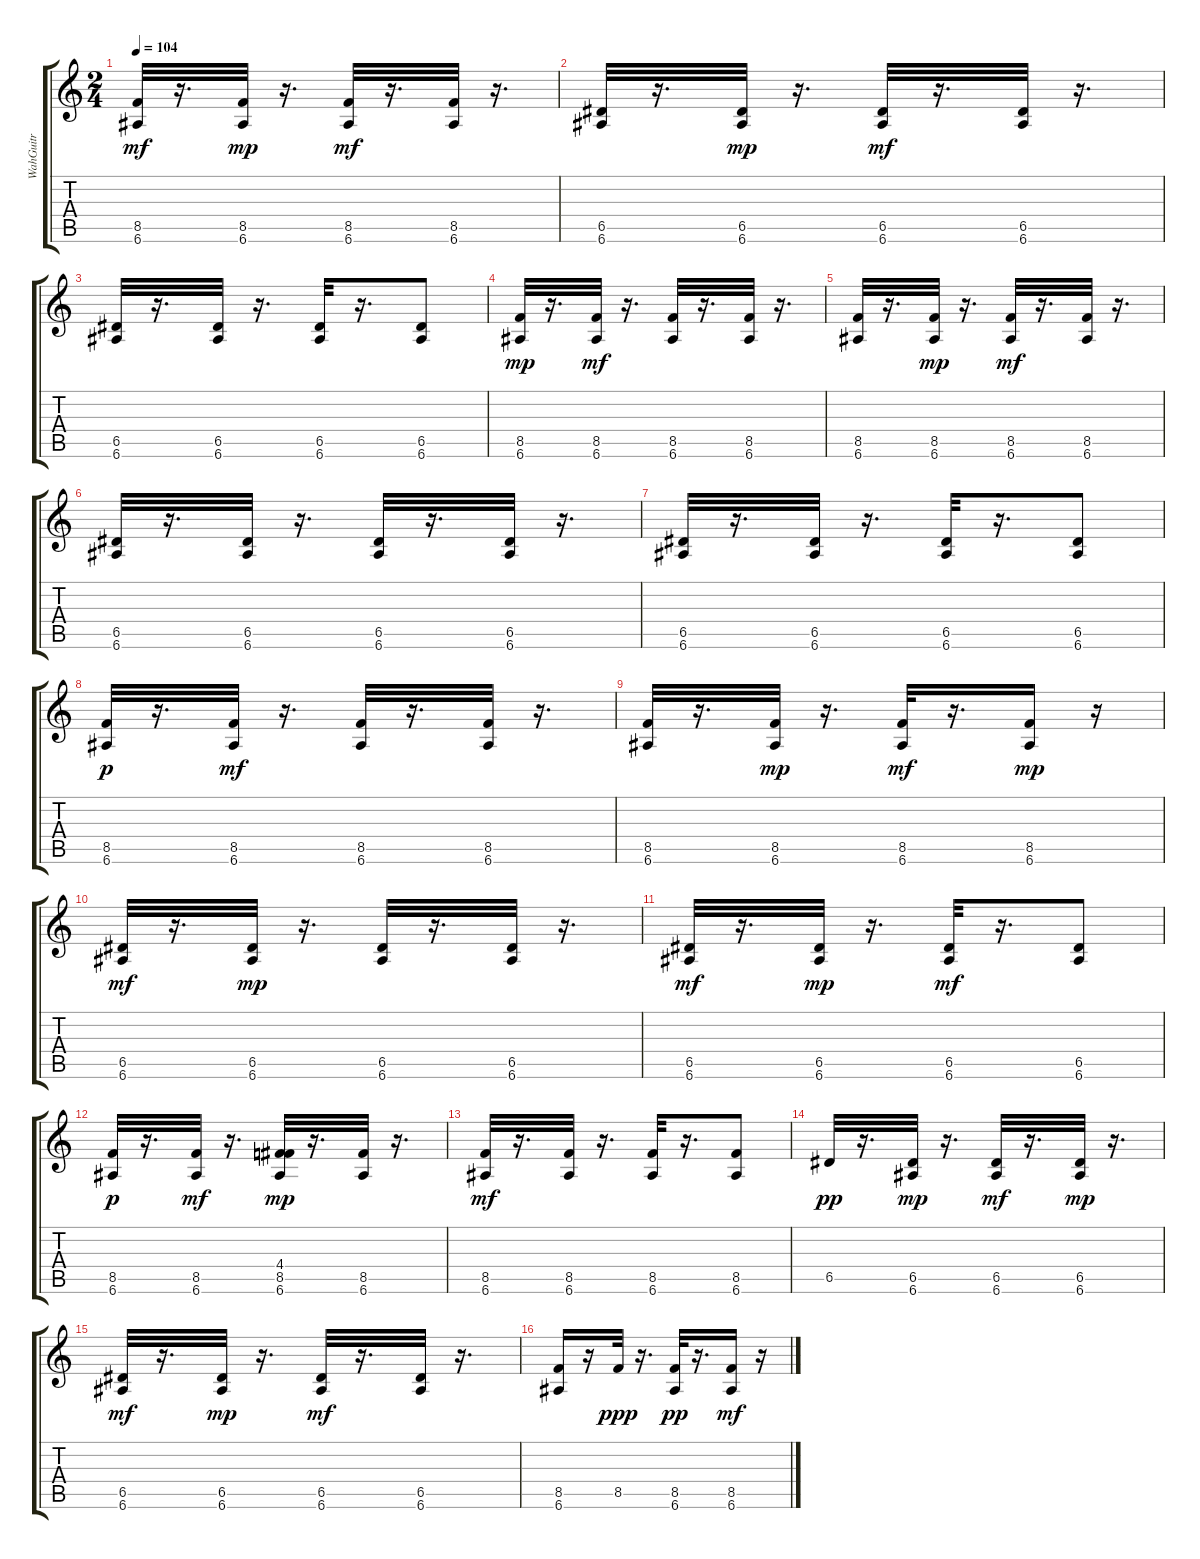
\track ("WahGuitr" "WahGuitr") {instrument distortionguitar}
\staff {score tabs}
\tuning (E4 B3 G3 D3 A2 E2) {hide}
\ts (2 4)
\tempo 104
\clef g2
\ks c
(8.5 6.6).32{dy mf} r.16{d} (8.5 6.6).32{dy mp} r.16{d} (8.5 6.6).32{dy mf} r.16{d} (8.5 6.6).32 r.16{d} |
(6.5 6.6).32 r.16{d} (6.5 6.6).32{dy mp} r.16{d} (6.5 6.6).32{dy mf} r.16{d} (6.5 6.6).32 r.16{d} |
(6.5 6.6).32 r.16{d} (6.5 6.6).32 r.16{d} (6.5 6.6).32 r.16{d} (6.5 6.6).8 |
(8.5 6.6).32{dy mp} r.16{d} (8.5 6.6).32{dy mf} r.16{d} (8.5 6.6).32 r.16{d} (8.5 6.6).32 r.16{d} |
(8.5 6.6).32 r.16{d} (8.5 6.6).32{dy mp} r.16{d} (8.5 6.6).32{dy mf} r.16{d} (8.5 6.6).32 r.16{d} |
(6.5 6.6).32 r.16{d} (6.5 6.6).32 r.16{d} (6.5 6.6).32 r.16{d} (6.5 6.6).32 r.16{d} |
(6.5 6.6).32 r.16{d} (6.5 6.6).32 r.16{d} (6.5 6.6).32 r.16{d} (6.5 6.6).8 |
(8.5 6.6).32{dy p} r.16{d} (8.5 6.6).32{dy mf} r.16{d} (8.5 6.6).32 r.16{d} (8.5 6.6).32 r.16{d} |
(8.5 6.6).32 r.16{d} (8.5 6.6).32{dy mp} r.16{d} (8.5 6.6).32{dy mf} r.16{d} (8.5 6.6).16{dy mp} r.16 |
(6.5 6.6).32{dy mf} r.16{d} (6.5 6.6).32{dy mp} r.16{d} (6.5 6.6).32 r.16{d} (6.5 6.6).32 r.16{d} |
(6.5 6.6).32{dy mf} r.16{d} (6.5 6.6).32{dy mp} r.16{d} (6.5 6.6).32{dy mf} r.16{d} (6.5 6.6).8 |
(8.5 6.6).32{dy p} r.16{d} (8.5 6.6).32{dy mf} r.16{d} (4.4 8.5 6.6).32{dy mp} r.16{d} (8.5 6.6).32 r.16{d} |
(8.5 6.6).32{dy mf} r.16{d} (8.5 6.6).32 r.16{d} (8.5 6.6).32 r.16{d} (8.5 6.6).8 |
6.5.32{dy pp} r.16{d} (6.5 6.6).32{dy mp} r.16{d} (6.5 6.6).32{dy mf} r.16{d} (6.5 6.6).32{dy mp} r.16{d} |
(6.5 6.6).32{dy mf} r.16{d} (6.5 6.6).32{dy mp} r.16{d} (6.5 6.6).32{dy mf} r.16{d} (6.5 6.6).32 r.16{d} |
(8.5 6.6).16 r.16 8.5.32{dy ppp} r.16{d} (8.5 6.6).32{dy pp} r.16{d} (8.5 6.6).16{dy mf} r.16
